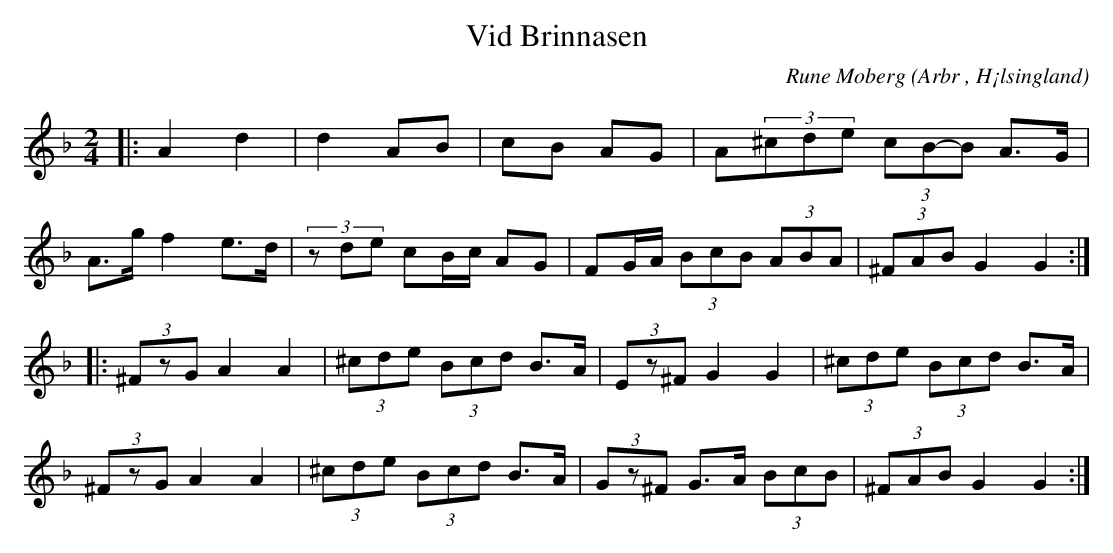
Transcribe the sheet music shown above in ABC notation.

X:1
T:Vid Brinnasen
C: Rune Moberg
O:Arbr , H¡lsingland
M:2/4
L:1/8
K:Dm
|: A2 d2|d2 AB|cB AG|A(3^cde (3cB-B A>G|
A>g f2 e>d|(3zde cB/c/ AG|FG/A/ (3BcB (3ABA|(3^FAB G2 G2:|
|:(3^FzG A2 A2|(3^cde (3Bcd B>A|(3Ez^F G2 G2|(3^cde (3Bcd B>A|
(3^FzG A2 A2|(3^cde (3Bcd B>A| (3Gz^F G>A (3BcB|(3^FAB G2 G2:|
